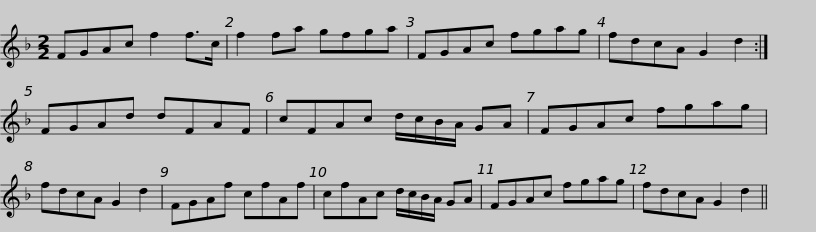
X:1
L:1/8
M:2/2
I:linebreak $
K:F
V:1 treble
V:1
 FGAc f2 f>c | f2 fa gfga | FGAc fgag | fdcA G2 d2 :| FGAd dFAF |$ %5
 cFAc d/c/B/A/ GA | FGAc fgag | fdcA G2 d2 | FGAf cfAf | cfAc d/c/B/A/ GA |$ %10
 FGAc fgag | fdcA G2 d2 || %12
